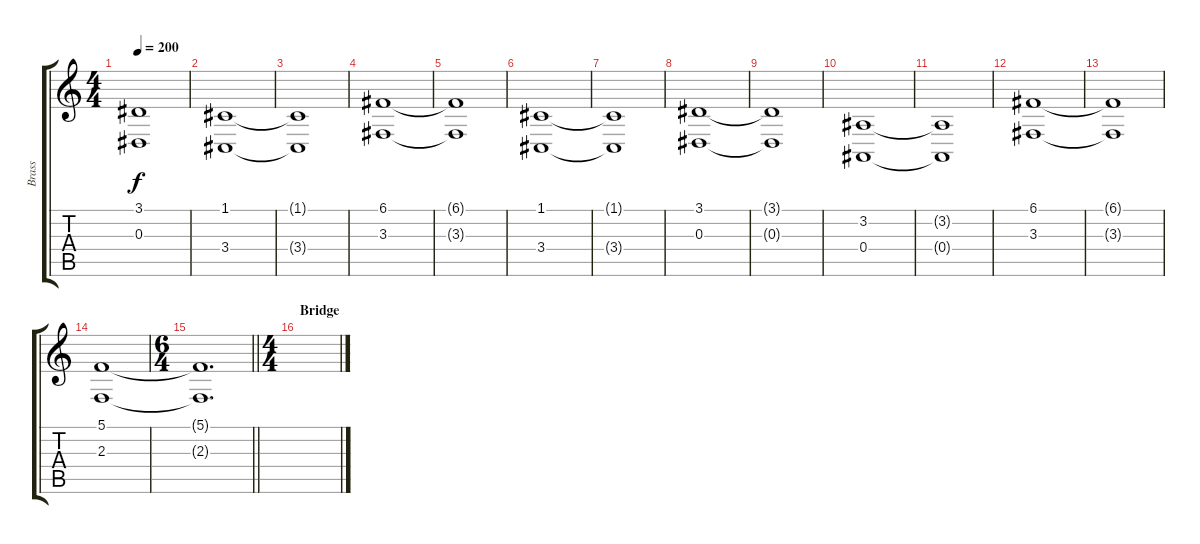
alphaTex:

\track ("Brass" "Brass") {instrument brasssection}
\staff {score tabs}
\tuning (C4 G3 Eb3 Bb2 F2 C2) {hide}
\ts (4 4)
\tempo 200
\clef g2
\ks c
(3.1{t} 0.3{t}).1{dy f} |
(1.1 3.4).1 |
(1.1{t} 3.4{t}).1 |
(6.1 3.3).1 |
(6.1{t} 3.3{t}).1 |
(1.1 3.4).1 |
(1.1{t} 3.4{t}).1 |
(3.1 0.3).1 |
(3.1{t} 0.3{t}).1 |
(3.2 0.4).1 |
(3.2{t} 0.4{t}).1 |
(6.1 3.3).1 |
(6.1{t} 3.3{t}).1 |
(5.1 2.3).1 |
\ts (6 4)
\barLineRight lightlight
(5.1{t} 2.3{t}).1{d} |
\ts (4 4)
\section ("" "Bridge")
